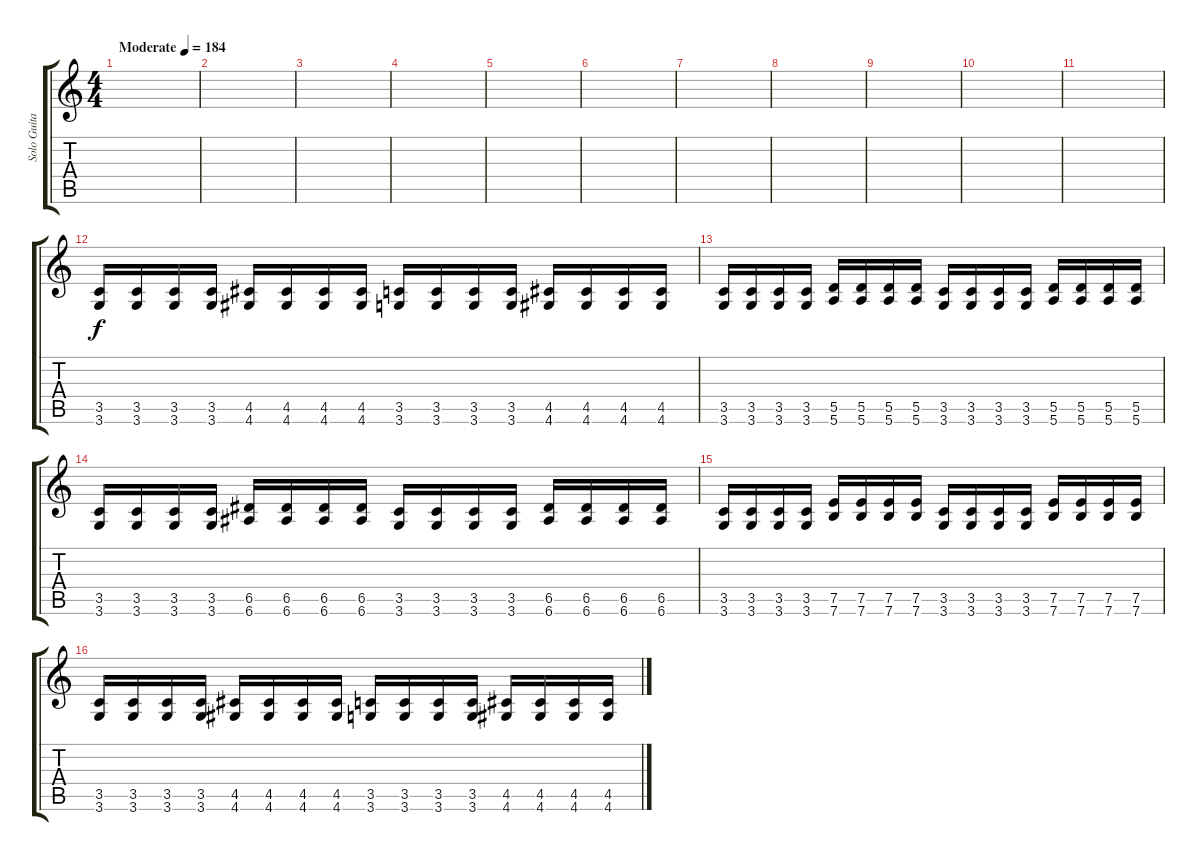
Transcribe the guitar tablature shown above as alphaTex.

\track ("Solo Guitar" "Solo Guita") {solo instrument distortionguitar}
\staff {score tabs}
\tuning (E4 B3 G3 D3 A2 E2) {hide}
\ts (4 4)
\tempo (184 "Moderate")
\clef g2
\ks c
|
|
|
|
|
|
|
|
|
|
|
(3.5 3.6).16 (3.5 3.6).16 (3.5 3.6).16 (3.5 3.6).16 (4.5 4.6).16 (4.5 4.6).16 (4.5 4.6).16 (4.5 4.6).16 (3.5 3.6).16 (3.5 3.6).16 (3.5 3.6).16 (3.5 3.6).16 (4.5 4.6).16 (4.5 4.6).16 (4.5 4.6).16 (4.5 4.6).16 |
(3.5 3.6).16 (3.5 3.6).16 (3.5 3.6).16 (3.5 3.6).16 (5.5 5.6).16 (5.5 5.6).16 (5.5 5.6).16 (5.5 5.6).16 (3.5 3.6).16 (3.5 3.6).16 (3.5 3.6).16 (3.5 3.6).16 (5.5 5.6).16 (5.5 5.6).16 (5.5 5.6).16 (5.5 5.6).16 |
(3.5 3.6).16 (3.5 3.6).16 (3.5 3.6).16 (3.5 3.6).16 (6.5 6.6).16 (6.5 6.6).16 (6.5 6.6).16 (6.5 6.6).16 (3.5 3.6).16 (3.5 3.6).16 (3.5 3.6).16 (3.5 3.6).16 (6.5 6.6).16 (6.5 6.6).16 (6.5 6.6).16 (6.5 6.6).16 |
(3.5 3.6).16 (3.5 3.6).16 (3.5 3.6).16 (3.5 3.6).16 (7.5 7.6).16 (7.5 7.6).16 (7.5 7.6).16 (7.5 7.6).16 (3.5 3.6).16 (3.5 3.6).16 (3.5 3.6).16 (3.5 3.6).16 (7.5 7.6).16 (7.5 7.6).16 (7.5 7.6).16 (7.5 7.6).16 |
(3.5 3.6).16 (3.5 3.6).16 (3.5 3.6).16 (3.5 3.6).16 (4.5 4.6).16 (4.5 4.6).16 (4.5 4.6).16 (4.5 4.6).16 (3.5 3.6).16 (3.5 3.6).16 (3.5 3.6).16 (3.5 3.6).16 (4.5 4.6).16 (4.5 4.6).16 (4.5 4.6).16 (4.5 4.6).16
